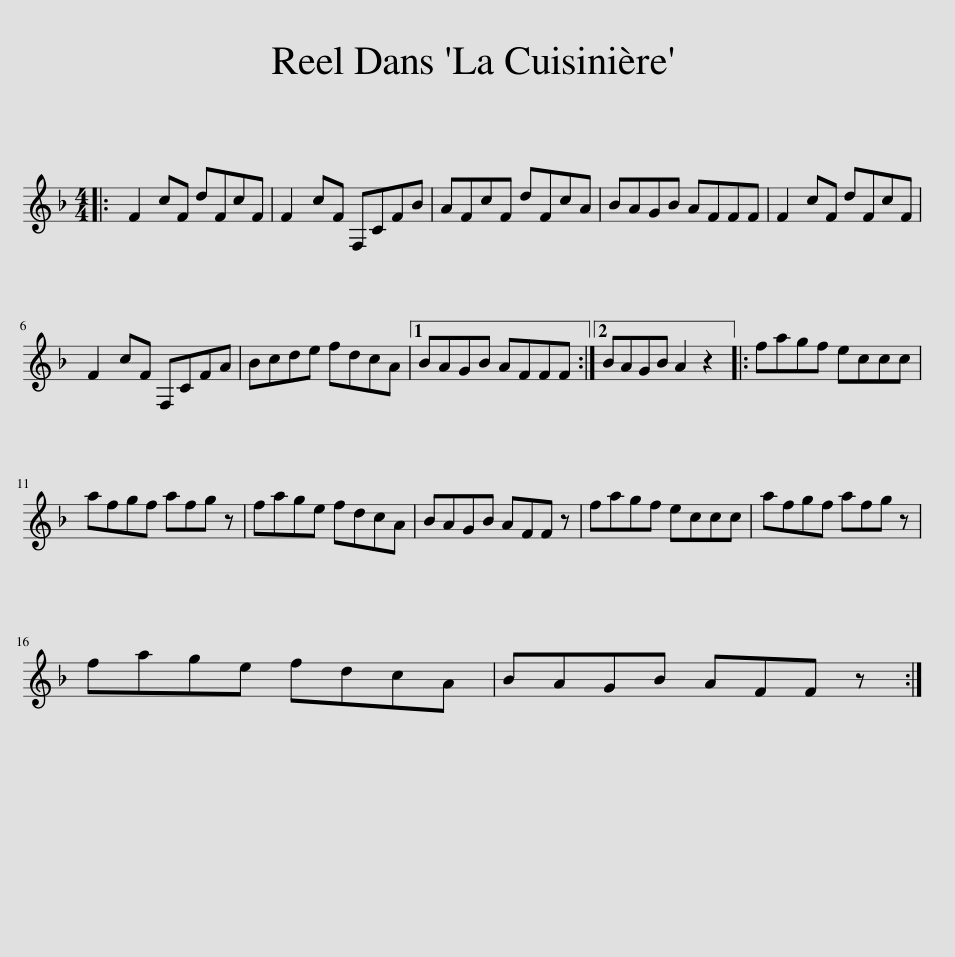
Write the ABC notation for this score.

X:1
L:1/8
M:4/4
I:linebreak $
K:F
V:1 treble
V:1
|: F2 cF dFcF | F2 cF F,CFB | AFcF dFcA | BAGB AFFF | F2 cF dFcF |$ %5
 F2 cF F,CFA | Bcde fdcA |1 BAGB AFFF :|2 BAGB A2 z2 |: fagf eccc |$ %10
 afgf afg z | fage fdcA | BAGB AFF z | fagf eccc | afgf afg z |$ %15
 fage fdcA | BAGB AFF z :| %17
